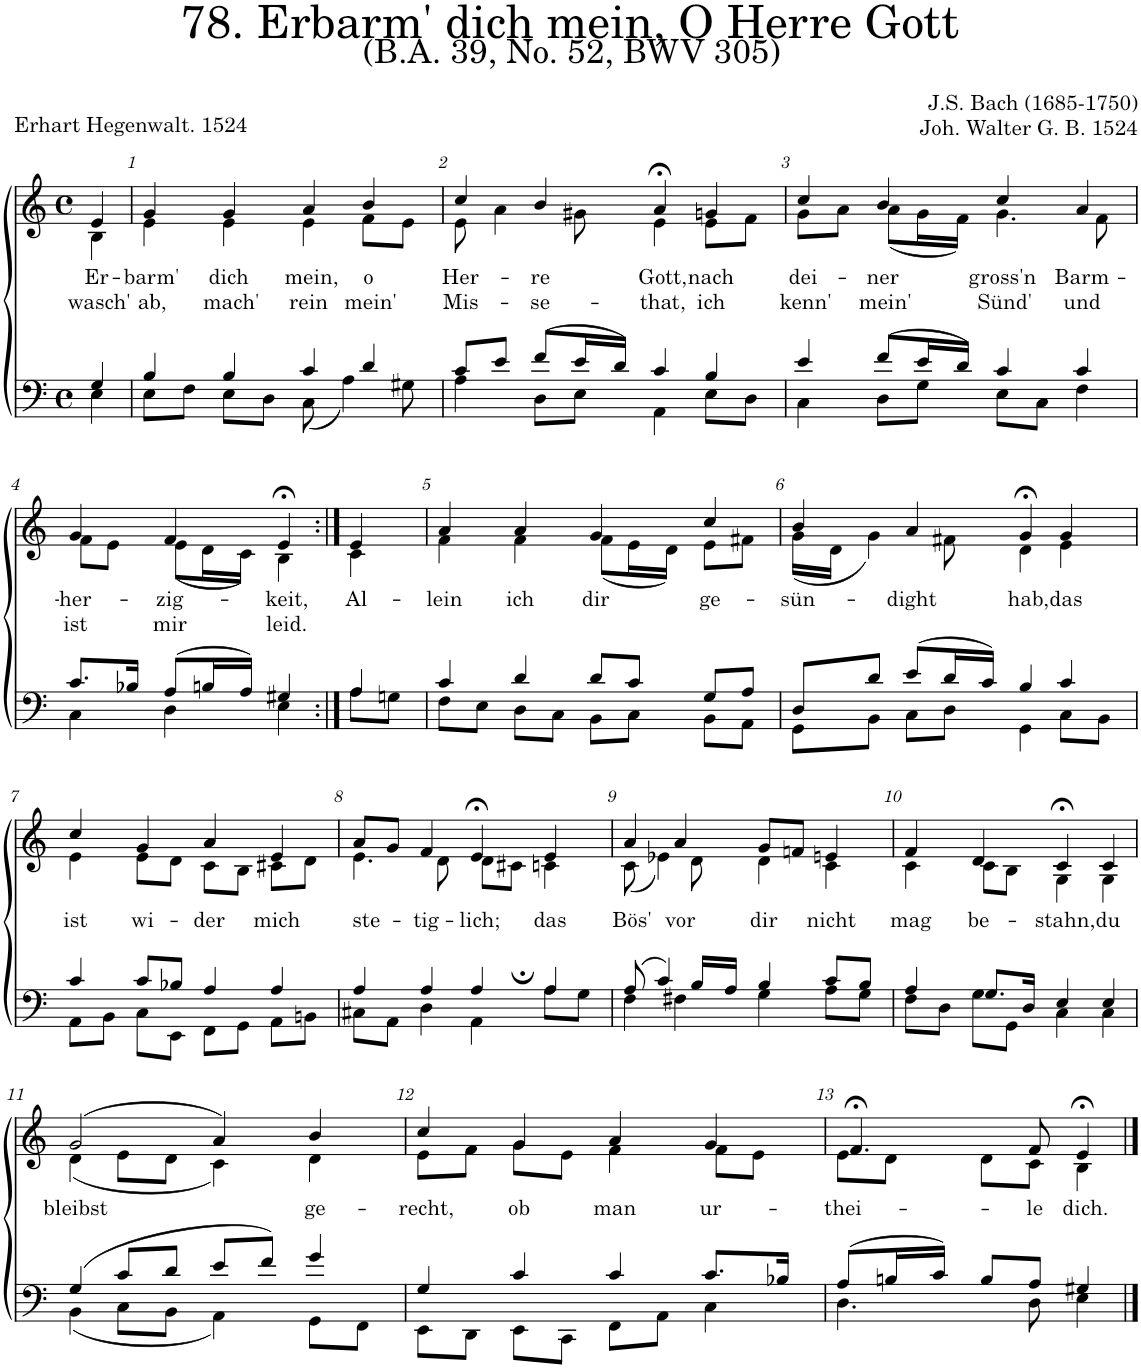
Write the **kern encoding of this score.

**kern	**kern	**text	**text
*part2	*part1	*part1	*part1
*staff2	*staff1	*staff1	*staff1
*I"Tenor/Bass	*I"Soprano/Alto	*	*
*clefF4	*clefG2	*	*
*k[]	*k[]	*	*
*M4/4	*M4/4	*	*
*met(c)	*met(c)	*	*
=	=	=	=
*^	*	*	*
!	!	!	!LO:LY:b	!LO:LY:b
*	*	*^	*	*
4G/	4E\	4e/	4B\	Er-	wasch'
=1	=1	=1	=1	=1	=1
!	!	!	!	!LO:LY:b	!LO:LY:b
4B/	8E\L	4g/	4e\	-barm'	ab,
.	8F\J	.	.	.	.
!	!	!	!	!LO:LY:b	!LO:LY:b
4B/	8E\L	4g/	4e\	dich	mach'
.	8D\J	.	.	.	.
!	!	!	!	!LO:LY:b	!LO:LY:b
4c/	(8C\	4a/	4e\	mein,	rein
.	4A\)	.	.	.	.
!	!	!	!	!LO:LY:b	!LO:LY:b
4d/	.	4b/	8f\L	o	mein'
.	8G#X\	.	8e\J	.	.
=2	=2	=2	=2	=2	=2
!	!	!	!	!LO:LY:b	!LO:LY:b
8c/L	4A\	4cc/	8e\	Her-	Mis-
8e/J	.	.	4a\	.	.
!	!	!	!	!LO:LY:b	!LO:LY:b
(8f/L	8D\L	4b/	.	-re	-se-
16e/L	8E\J	.	8g#X\	.	.
16d/JJ)	.	.	.	.	.
!	!	!	!	!LO:LY:b	!LO:LY:b
4c/	4AA\	4a;<,/	4e\	Gott,	-that,
!	!	!	!	!LO:LY:b	!LO:LY:b
4B/	8E\L	4gn/	8e\L	nach	ich
.	8D\J	.	8f\J	.	.
=3	=3	=3	=3	=3	=3
!	!	!	!	!LO:LY:b	!LO:LY:b
4e/	4C\	4cc/	8g\L	dei-	kenn'
.	.	.	8a\J	.	.
!	!	!	!	!LO:LY:b	!LO:LY:b
(8f/L	8D\L	4b/	(8a\L	-ner	mein'
16e/L	8G\J	.	16g\L	.	.
16d/JJ)	.	.	16f\JJ)	.	.
!	!	!	!	!LO:LY:b	!LO:LY:b
4c/	8E\L	4cc/	4.g\	gross'n	Sünd'
.	8C\J	.	.	.	.
!	!	!	!	!LO:LY:b	!LO:LY:b
4c/	4F\	4a/	.	Barm-	und
.	.	.	8f\	.	.
!!LO:LB:g=z	!!
=4	=4	=4	=4	=4	=4
!	!	!	!	!LO:LY:b	!LO:LY:b
8.c/L	4C\	4g/	8f\L	-her-	ist
.	.	.	8e\J	.	.
16B-X/Jk	.	.	.	.	.
!	!	!	!	!LO:LY:b	!LO:LY:b
(8A/L	4D\	4f/	(8e\L	-zig-	mir
16Bn/L	.	.	16d\L	.	.
16A/JJ)	.	.	16c\JJ)	.	.
!	!	!	!	!LO:LY:b	!LO:LY:b
4G#X/	4E\	4e;<,/	4B\	-keit,	leid.
=4X1:|!	=4X1:|!	=4X1:|!	=4X1:|!	=4X1:|!	=4X1:|!
!	!	!	!	!LO:LY:b	!
4A/	8A\L	4e/	4c\	Al-	.
.	8Gn\J	.	.	.	.
=5	=5	=5	=5	=5	=5
!	!	!	!	!LO:LY:b	!
4c/	8F\L	4a/	4f\	-lein	.
.	8E\J	.	.	.	.
!	!	!	!	!LO:LY:b	!
4d/	8D\L	4a/	4f\	ich	.
.	8C\J	.	.	.	.
!	!	!	!	!LO:LY:b	!
8d/L	8BB\L	4g/	(8f\L	dir	.
8c/J	8C\J	.	16e\L	.	.
.	.	.	16d\JJ)	.	.
!	!	!	!	!LO:LY:b	!
8G/L	8BB\L	4cc/	8e\L	ge-	.
8A/J	8AA\J	.	8f#X\J	.	.
=6	=6	=6	=6	=6	=6
!	!	!	!	!LO:LY:b	!
8D/L	8GG\L	4b/	(16g\LL	-sün-	.
.	.	.	16d\JJ	.	.
8d/J	8BB\J	.	4g\)	.	.
!	!	!	!	!LO:LY:b	!
(8e/L	8C\L	4a/	.	-dight	.
16d/L	8D\J	.	8f#X\	.	.
16c/JJ)	.	.	.	.	.
!	!	!	!	!LO:LY:b	!
4B/	4GG\	4g;<,/	4d\	hab,	.
!	!	!	!	!LO:LY:b	!
4c/	8C\L	4g/	4e\	das	.
.	8BB\J	.	.	.	.
!!LO:LB:g=z	!!
=7	=7	=7	=7	=7	=7
!	!	!	!	!LO:LY:b	!
4c/	8AA\L	4cc/	4e\	ist	.
.	8BB\J	.	.	.	.
!	!	!	!	!LO:LY:b	!
8c/L	8C\L	4g/	8e\L	wi-	.
8B-X/J	8EE\J	.	8d\J	.	.
!	!	!	!	!LO:LY:b	!
4A/	8FF\L	4a/	8c\L	-der	.
.	8GG\J	.	8B\J	.	.
!	!	!	!	!LO:LY:b	!
4A/	8AA\L	4e/	8c#X\L	mich	.
.	8BBn\J	.	8d\J	.	.
=8	=8	=8	=8	=8	=8
!	!	!	!	!LO:LY:b	!
4A/	8C#X\L	8a/L	4.e\	ste-	.
.	8AA\J	8g/J	.	.	.
!	!	!	!	!LO:LY:b	!
4A/	4D\	4f/	.	-tig-	.
.	.	.	8d\	.	.
!	!	!	!	!LO:LY:b	!
4A/	4AA\	4e;<,/	8d\L	-lich;	.
.	.	.	8c#X;\J	.	.
!	!	!	!	!LO:LY:b	!
4A/	8A\L	4e/	4cn\	das	.
.	8G\J	.	.	.	.
=9	=9	=9	=9	=9	=9
!	!	!	!	!LO:LY:b	!
(8A/	4F\	4a/	(8c\	Bös'	.
4c/)	.	.	4e-X\)	.	.
!	!	!	!	!LO:LY:b	!
.	4F#X\	4a/	.	vor	.
16B/LL	.	.	8d\	.	.
16A/JJ	.	.	.	.	.
!	!	!	!	!LO:LY:b	!
4B/	4G\	8g/L	4d\	dir	.
.	.	8fn/J	.	.	.
!	!	!	!	!LO:LY:b	!
8c/L	8A\L	4en/	4c\	nicht	.
8B/J	8G\J	.	.	.	.
=10	=10	=10	=10	=10	=10
!	!	!	!	!LO:LY:b	!
4A/	8F\L	4f/	4c\	mag	.
.	8D\J	.	.	.	.
!	!	!	!	!LO:LY:b	!
8.G/L	8G\L	4d/	8c\L	be-	.
.	8GG\J	.	8B\J	.	.
16D/Jk	.	.	.	.	.
!	!	!	!	!LO:LY:b	!
4E/	4C\	4c;<,/	4G\	-stahn,	.
!	!	!	!	!LO:LY:b	!
4E/	4C\	4c/	4G\	du	.
!!LO:LB:g=z	!!
=11	=11	=11	=11	=11	=11
!	!	!	!	!LO:LY:b	!
(4G/	(4BB\	(2g/	(4d\	bleibst	.
8c/L	8C\L	.	8e\L	.	.
8d/J	8BB\J	.	8d\J	.	.
8e/L	4AA\)	4a/)	4c\)	.	.
8f/J)	.	.	.	.	.
!	!	!	!	!LO:LY:b	!
4g/	8GG\L	4b/	4d\	ge-	.
.	8FF\J	.	.	.	.
=12	=12	=12	=12	=12	=12
!	!	!	!	!LO:LY:b	!
4G/	8EE\L	4cc/	8e\L	-recht,	.
.	8DD\J	.	8f\J	.	.
!	!	!	!	!LO:LY:b	!
4c/	8EE\L	4g/	8g\L	ob	.
.	8CC\J	.	8e\J	.	.
!	!	!	!	!LO:LY:b	!
4c/	8FF\L	4a/	4f\	man	.
.	8AA\J	.	.	.	.
!	!	!	!	!LO:LY:b	!
8.c/L	4C\	4g/	8f\L	ur-	.
.	.	.	8e\J	.	.
16B-X/Jk	.	.	.	.	.
=13	=13	=13	=13	=13	=13
!	!	!	!	!LO:LY:b	!
(8A/L	4.D\	4.f;</	8e\L	-thei-	.
16Bn/L	.	.	8d\J	.	.
16c/JJ)	.	.	.	.	.
8B/L	.	.	8d\L	.	.
!	!	!	!	!LO:LY:b	!
8A/J	8D\	8f/	8c\J	-le	.
!	!	!	!	!LO:LY:b	!
4G#X/	4E\	4e;</	4B\	dich.	.
*v	*v	*	*	*	*
*	*v	*v	*	*
==	==	==	==
*-	*-	*-	*-
